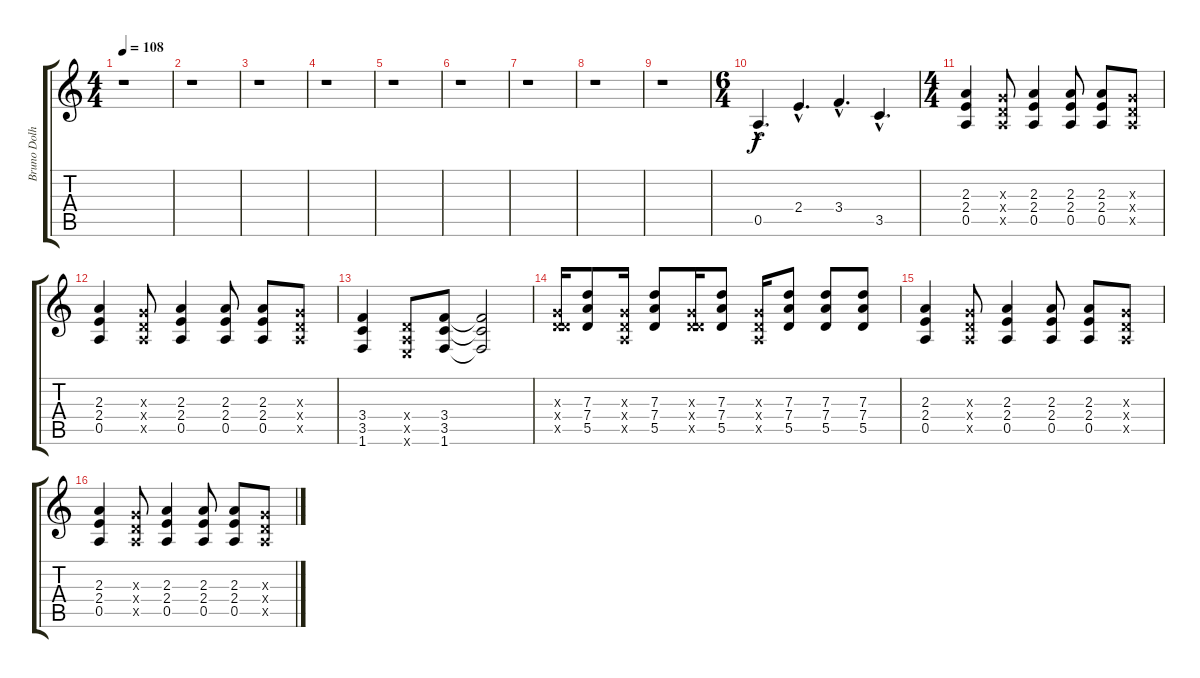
\track ("Bruno Dolheguy" "Bruno Dolh") {instrument distortionguitar}
\staff {score tabs}
\tuning (E4 B3 G3 D3 A2 E2) {hide}
\ts (4 4)
\tempo 108
\clef g2
\ks c
r.1{dy f} |
r.1 |
r.1 |
r.1 |
r.1 |
r.1 |
r.1 |
r.1 |
r.1 |
\ts (6 4)
0.5{hac}.4{d} 2.4{hac}.4{d} 3.4{hac}.4{d} 3.5{hac}.4{d} |
\ts (4 4)
(2.3 2.4 0.5).4 (0.3{x} 0.4{x} 0.5{x}).8 (2.3 2.4 0.5).4 (2.3 2.4 0.5).8 (2.3 2.4 0.5).8 (0.3{x} 0.4{x} 0.5{x}).8 |
(2.3 2.4 0.5).4 (0.3{x} 0.4{x} 0.5{x}).8 (2.3 2.4 0.5).4 (2.3 2.4 0.5).8 (2.3 2.4 0.5).8 (0.3{x} 0.4{x} 0.5{x}).8 |
(3.4 3.5 1.6).4 (0.4{x} 0.5{x} 0.6{x}).8 (3.4 3.5 1.6).8 (3.4{t} 3.5{t} 1.6{t}).2 |
(0.3{x} 0.4{x} 5.5{x}).16 (7.3 7.4 5.5).8 (0.3{x} 0.4{x} 0.5{x}).16 (7.3 7.4 5.5).8 (0.3{x} 0.4{x} 5.5{x}).16 (7.3 7.4 5.5).8 (0.3{x} 0.4{x} 0.5{x}).16 (7.3 7.4 5.5).8 (7.3 7.4 5.5).8 (7.3 7.4 5.5).8 |
(2.3 2.4 0.5).4 (0.3{x} 0.4{x} 0.5{x}).8 (2.3 2.4 0.5).4 (2.3 2.4 0.5).8 (2.3 2.4 0.5).8 (0.3{x} 0.4{x} 0.5{x}).8 |
(2.3 2.4 0.5).4 (0.3{x} 0.4{x} 0.5{x}).8 (2.3 2.4 0.5).4 (2.3 2.4 0.5).8 (2.3 2.4 0.5).8 (0.3{x} 0.4{x} 0.5{x}).8
